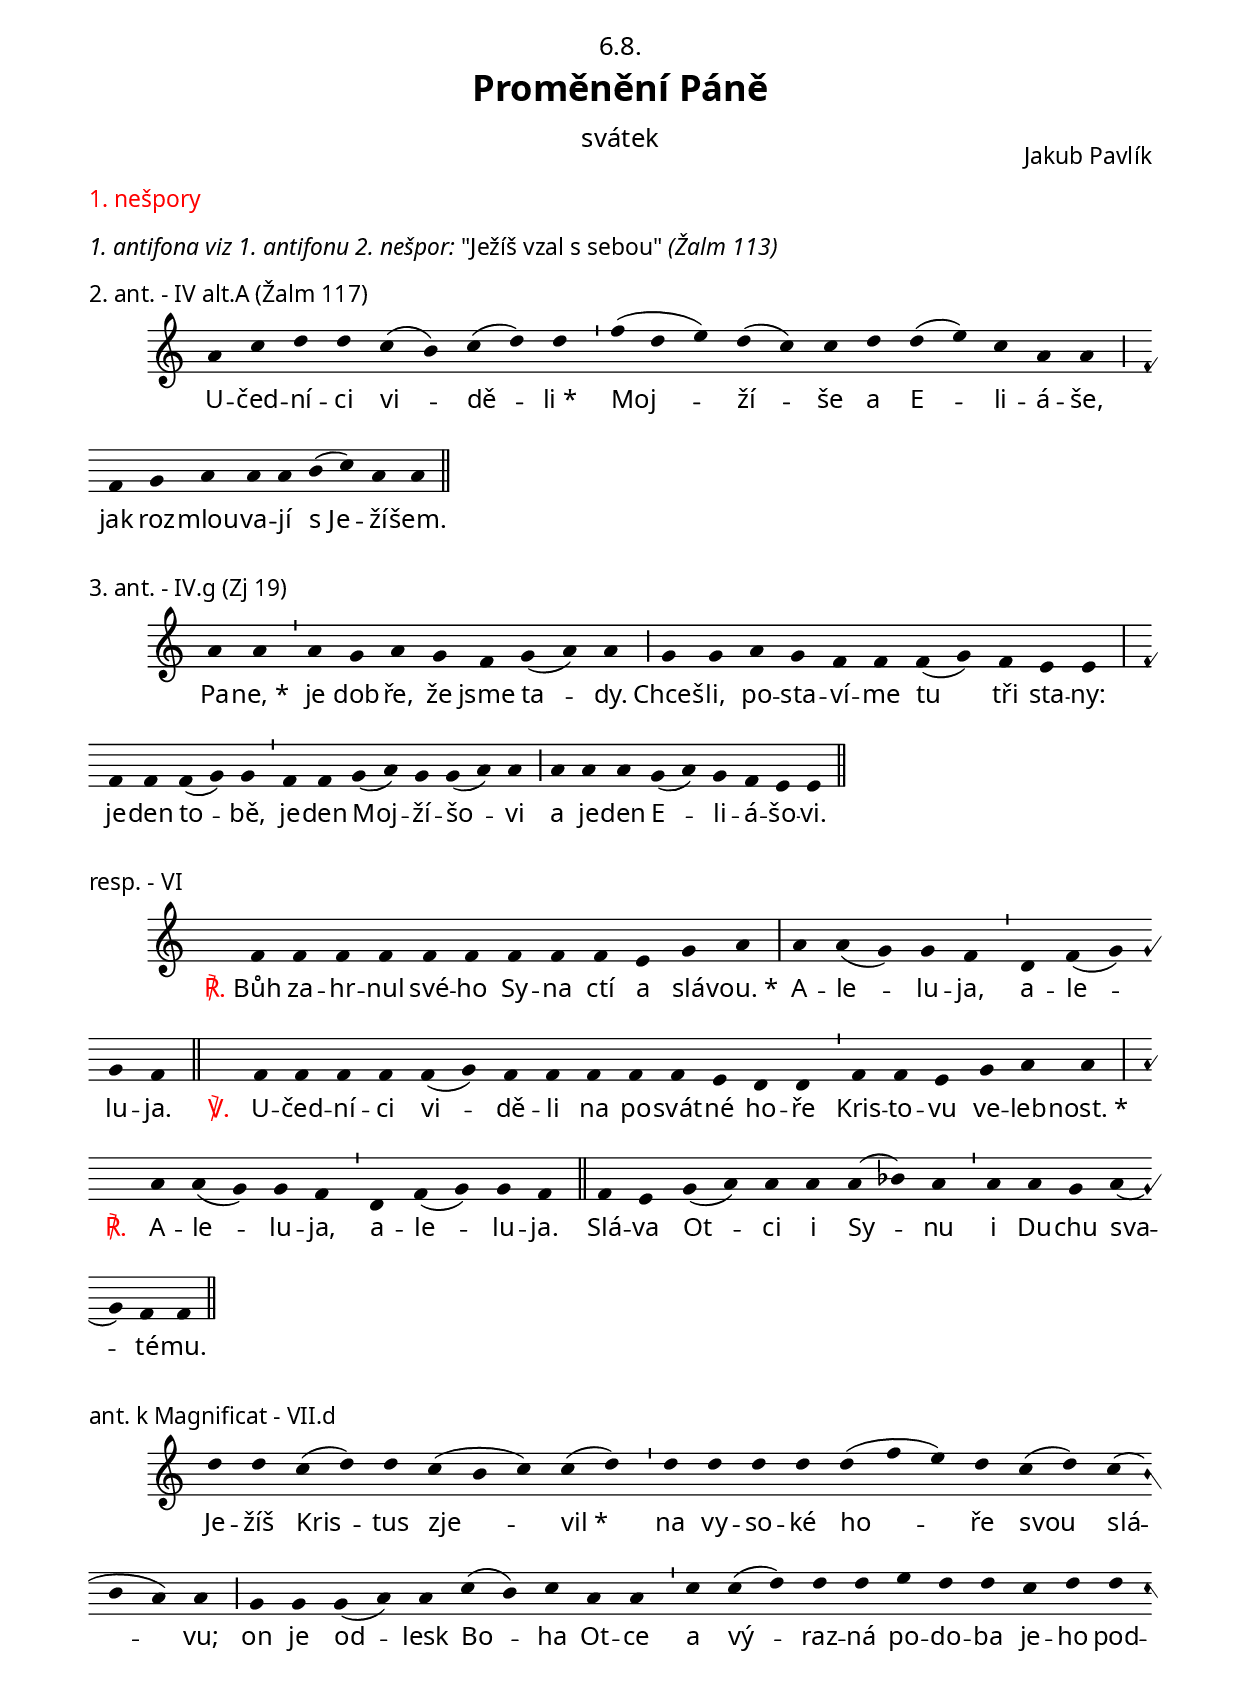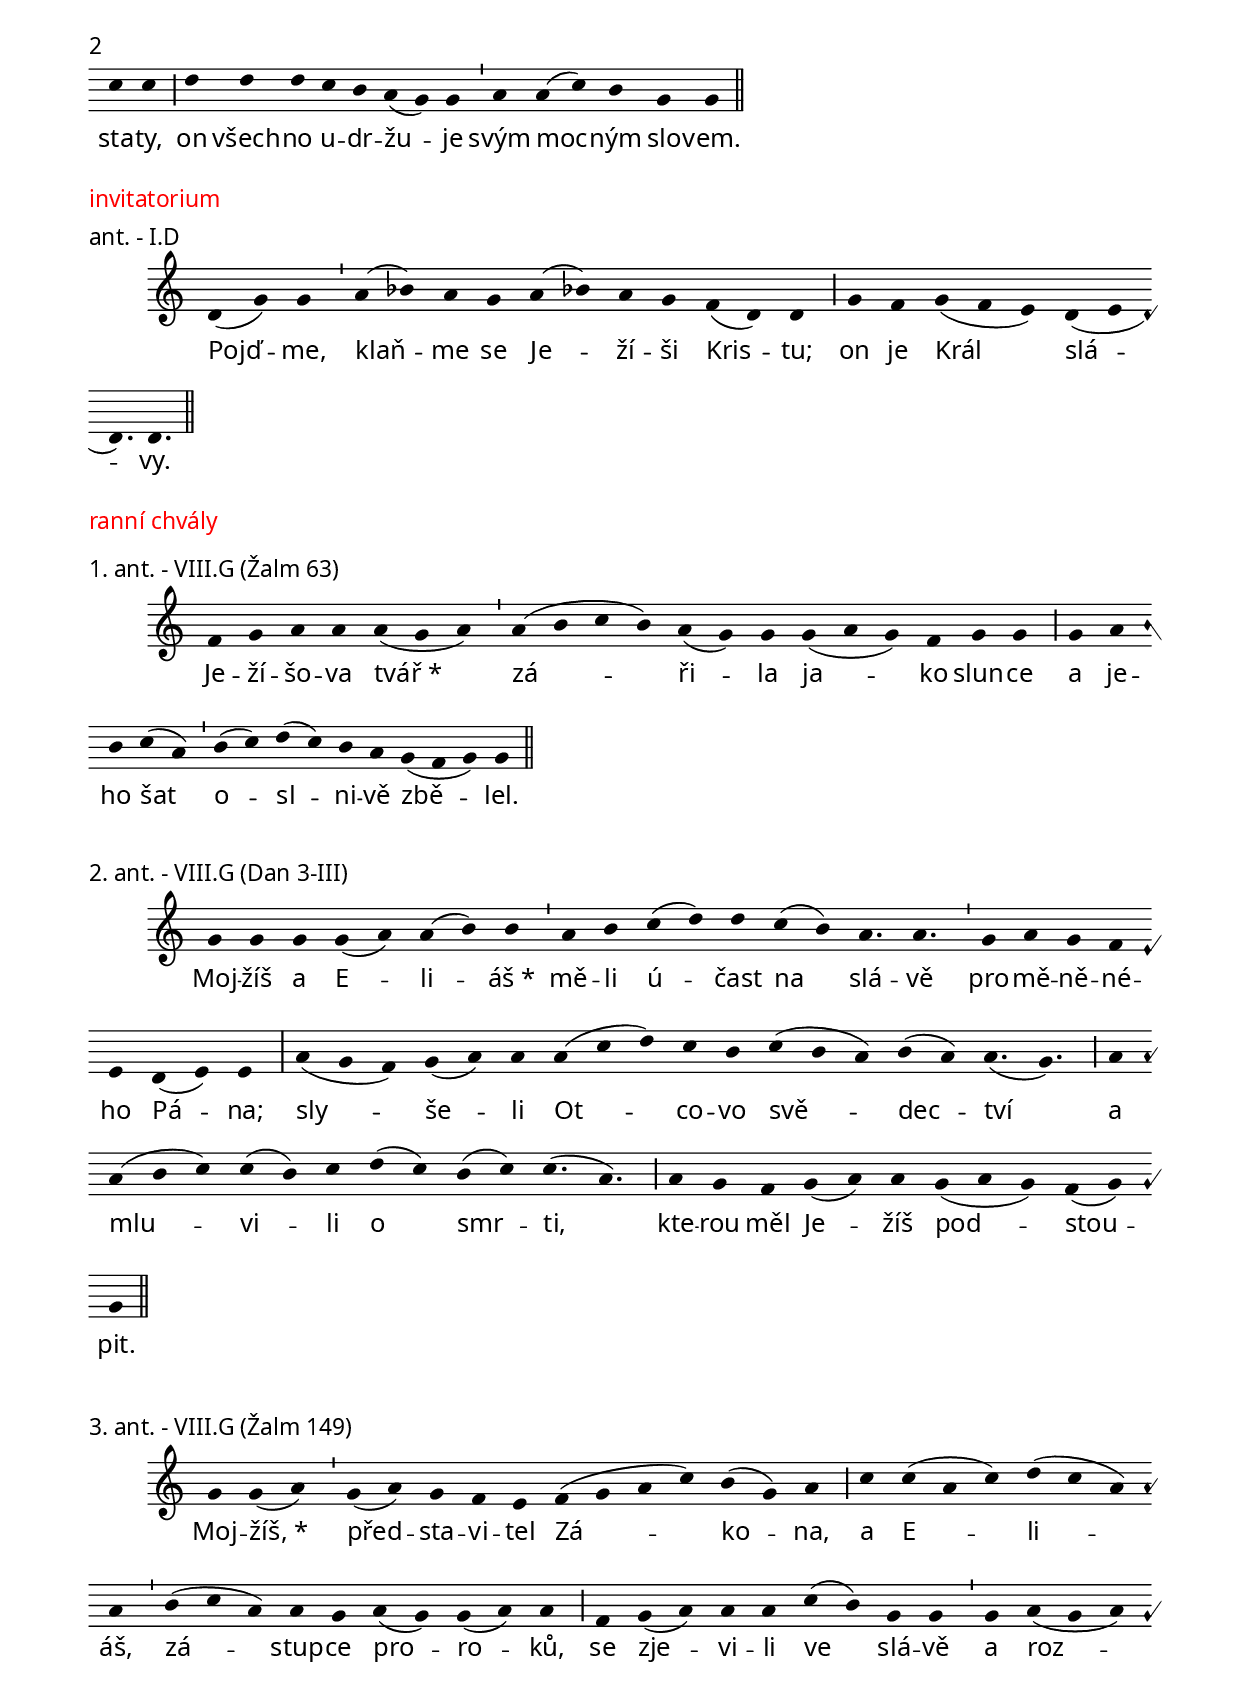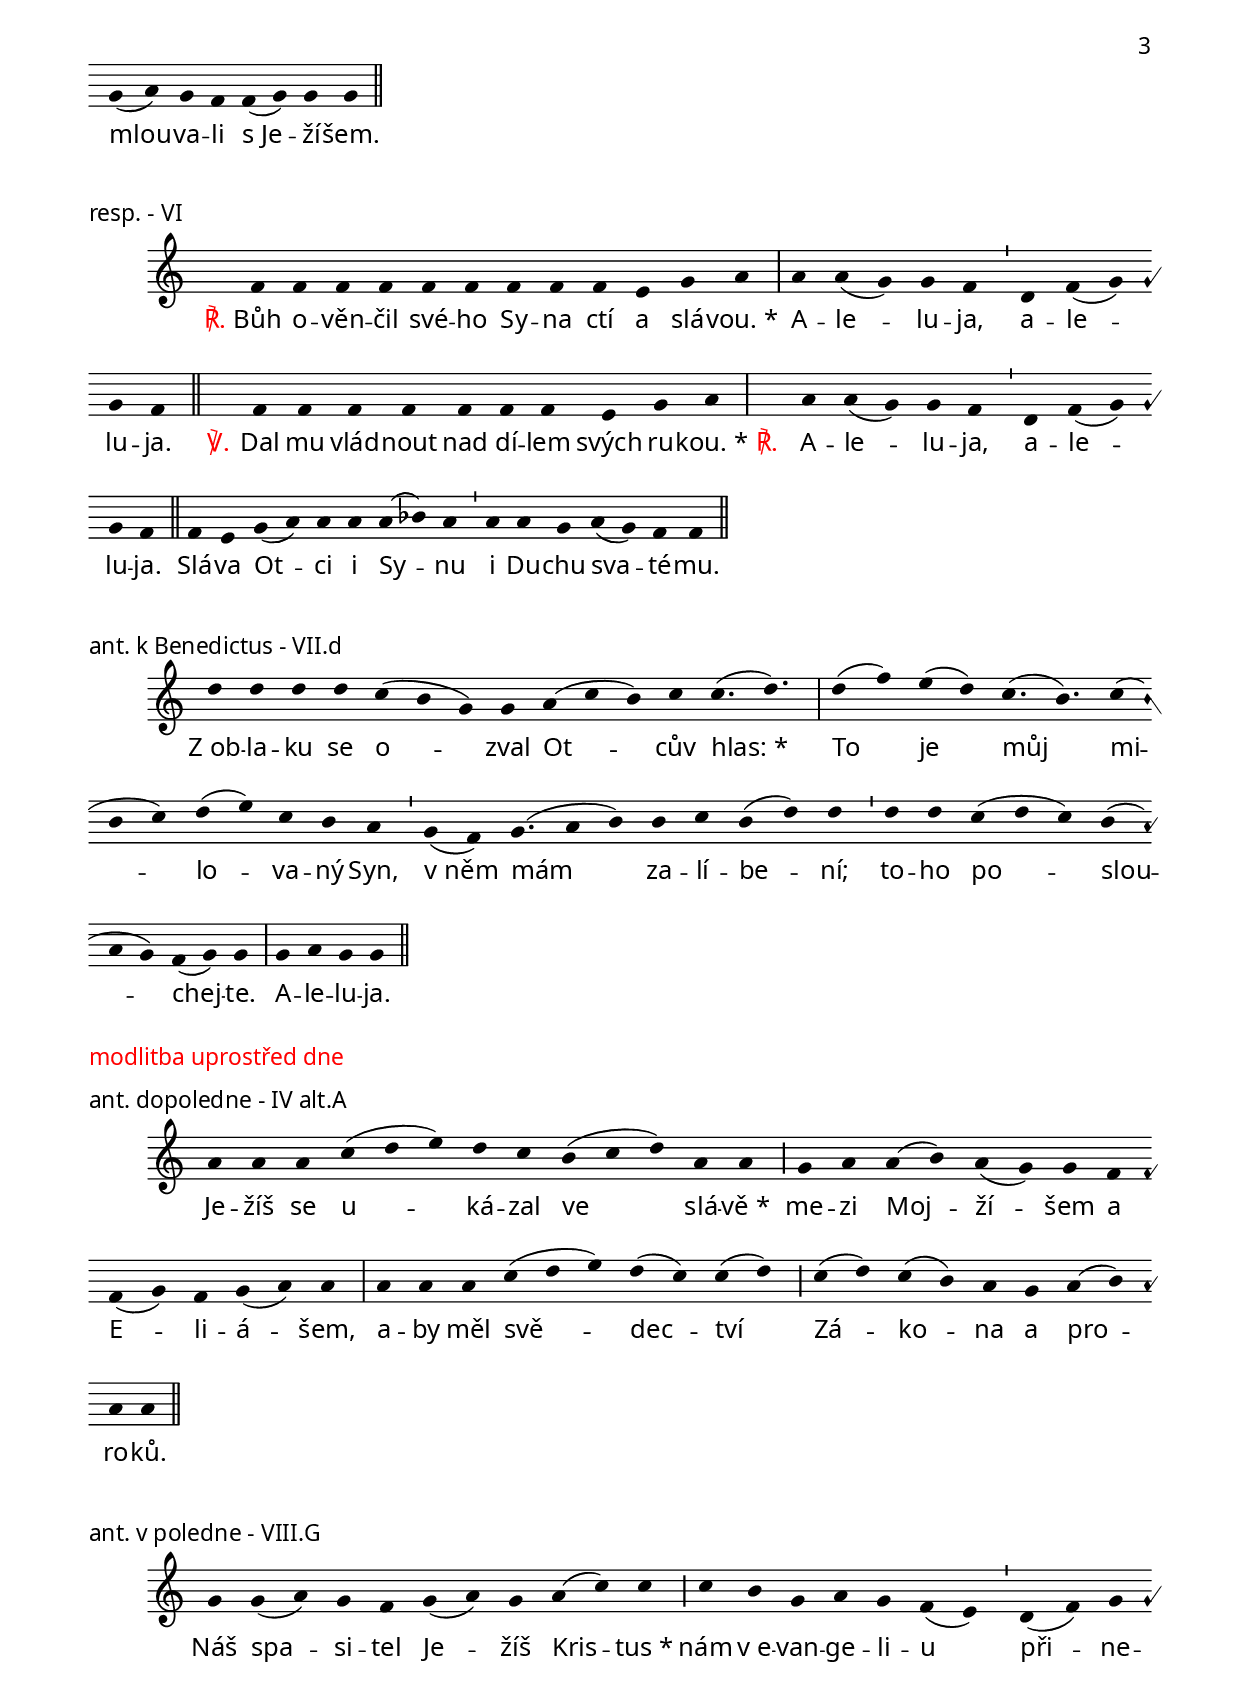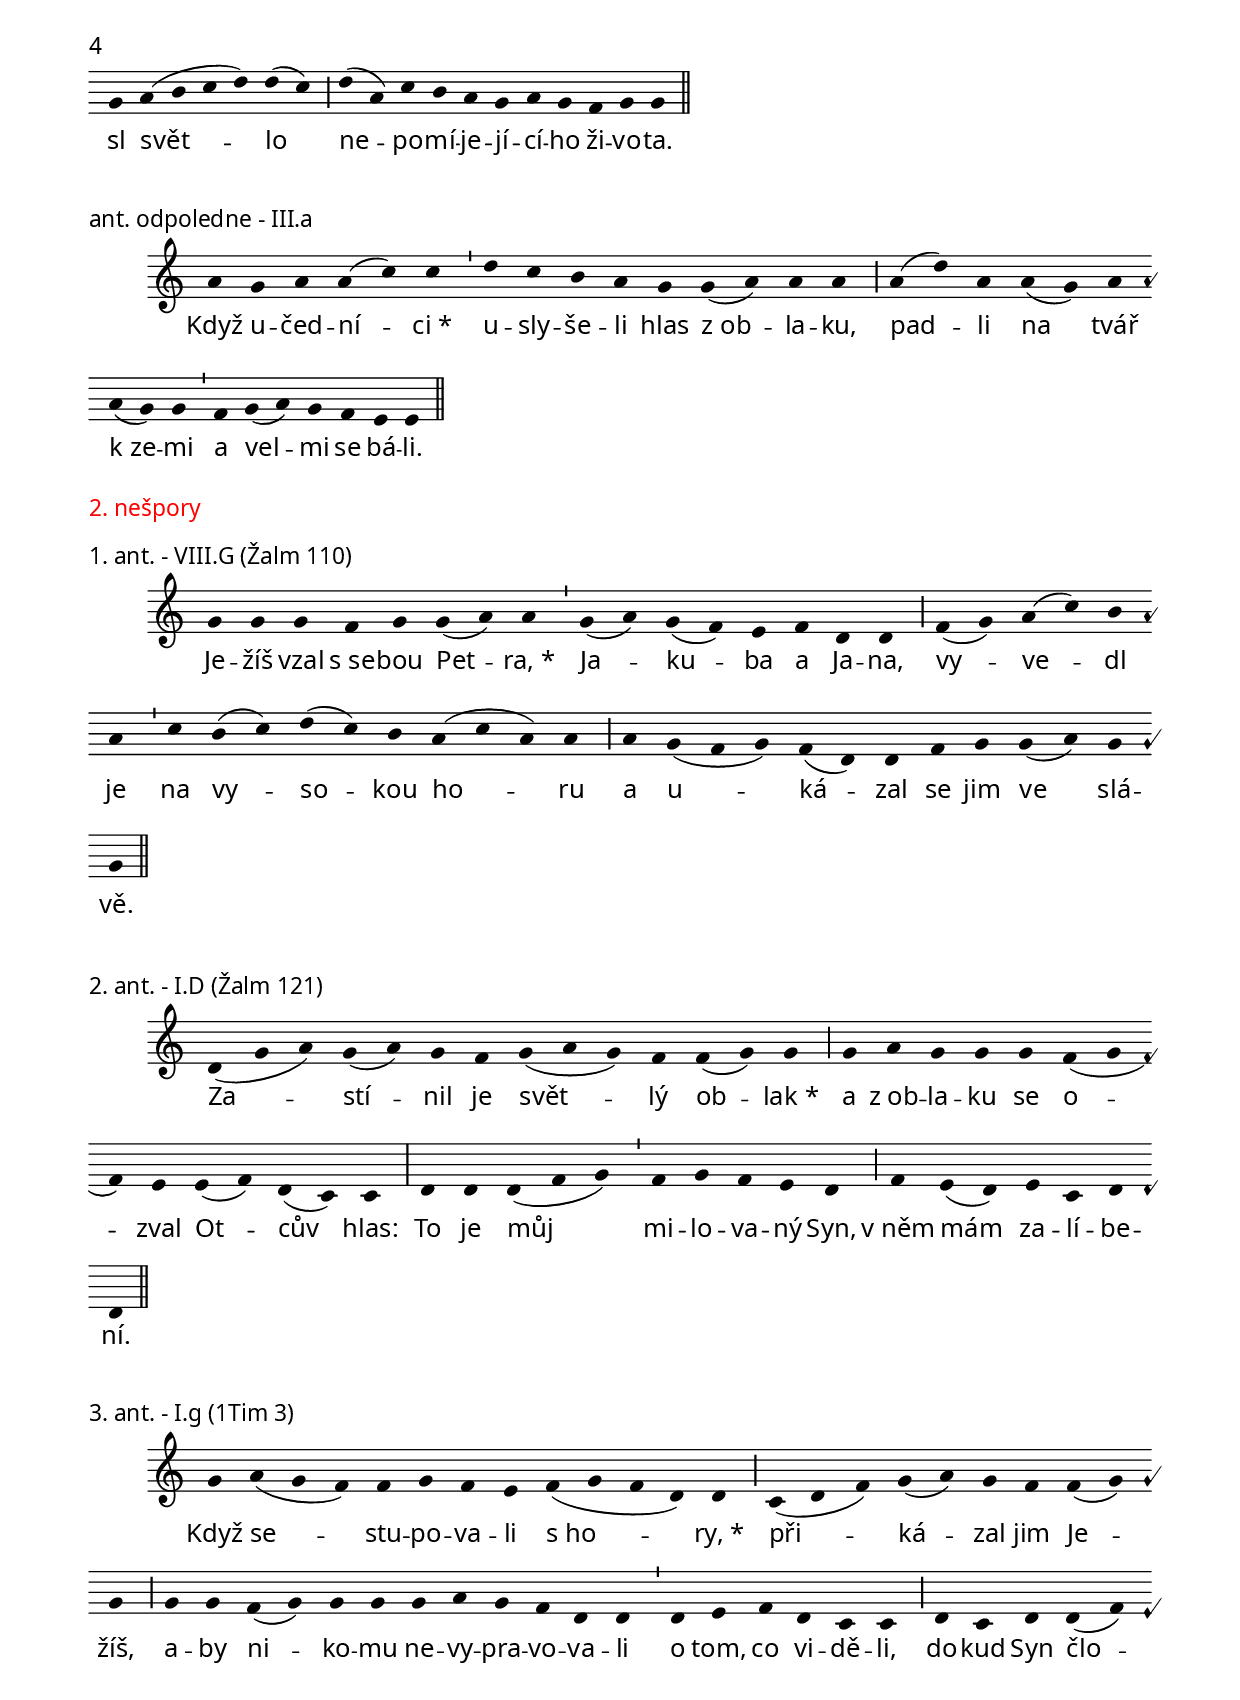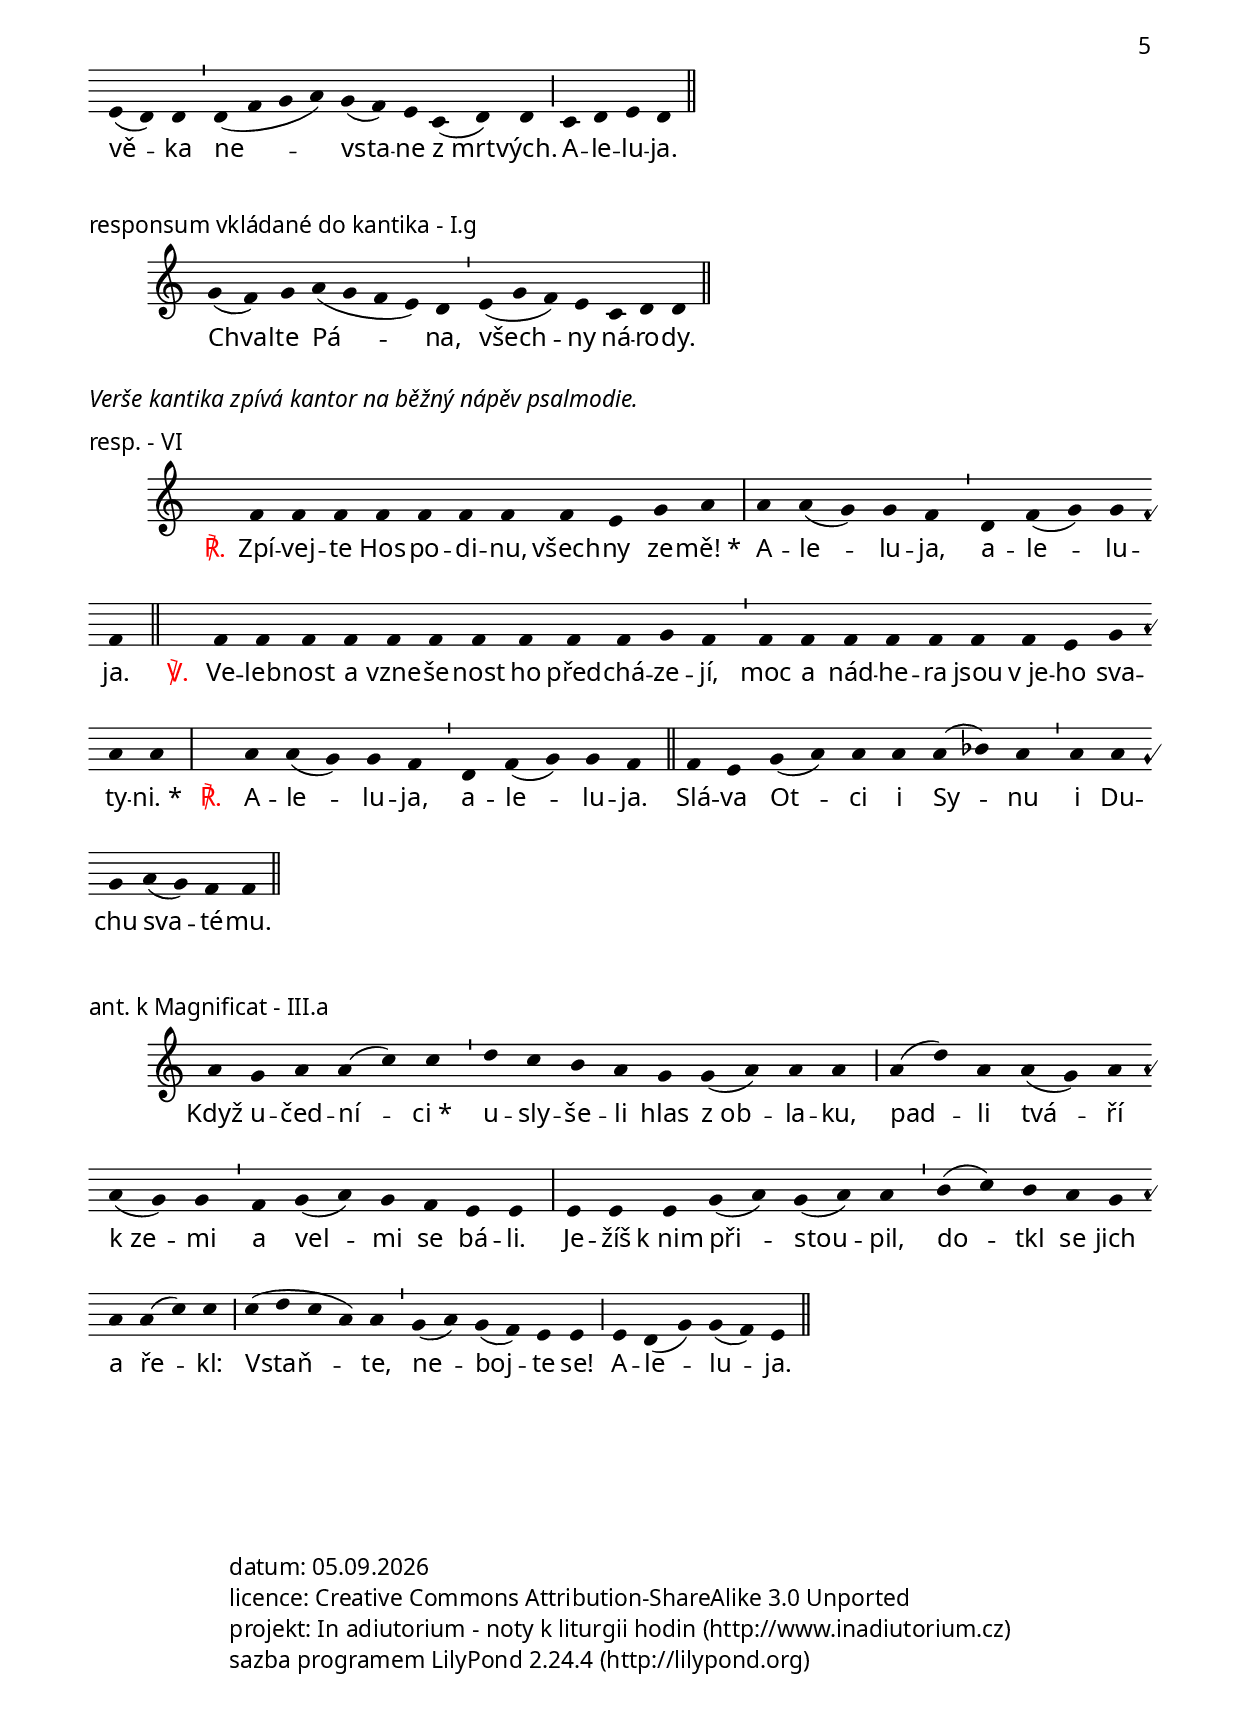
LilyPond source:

\version "2.15.37"

\include "../spolecne.ly"
\include "../dilyresponsorii.ly"

\header {
  title = \markup\titleSvatek
            "Proměnění Páně"
            svátek
            6.8.
  composer = "Jakub Pavlík"
}

\markup {\nadpisHodinka {"1. nešpory"}}

\markup\italic{1. antifona viz 1. antifonu 2. nešpor: \upright{"\"Ježíš vzal s sebou\""} (Žalm 113)}

\score {
  \relative c'' {
    \choralniRezim
    a c d d c( b) c( d) d \barMin
    f( d e) d( c) c d d( e) c a a \barMaior
    f g a a a b( c) a a \barFinalis
  }
  \addlyrics {
    U -- čed -- ní -- ci vi -- dě -- li_*
    Moj -- ží -- še a E -- li -- á -- še,
    jak roz -- mlou -- va -- jí s_Je -- ží -- šem.
  }
  \header {
    quid = "2. ant."
    modus = "IV alt"
    differentia = "A"
    psalmus = "Žalm 117"
    id = "1ne-a2"
    piece = \markup {\sestavTitulek}
  }
}

\score {
  \relative c'' {
    \choralniRezim
    a4 a \barMin a g a g f g( a) a \barMaior
    g g a g f f f( g) f e e \barMax
    f f f( g) g \barMin
    f f g( a) g g( a) a \barMaior
    a a a g( a) g f e e \barFinalis
  }
  \addlyrics {
    Pa -- ne,_* je dob -- ře, že jsme ta -- dy.
    Chceš -- li, po -- sta -- ví -- me tu tři sta -- ny:
    je -- den to -- bě,
    je -- den Moj -- ží -- šo -- vi
    a je -- den E -- li -- á -- šo -- vi.
  }
  \header {
    quid = "3. ant."
    modus = "IV"
    differentia = "g"
    psalmus = "Zj 19"
    id = "1ne-a3"
    piece = \markup {\sestavTitulek}
  }
}

\score {
  \relative c' {
    \choralniRezim

    % R
    \neviditelna f
    f4 f f f f f f f f e g a \barMax
    \respVIalelujaResponsum \barFinalis
    % V
    \neviditelna f
    f4 f f f f( g) f f f f f e d d \barMin f f e g a a \barMax
    % R
    \neviditelna a
    \respVIalelujaResponsum \barFinalis
    % Slava
    \respVIalelujaDoxologie \barFinalis
  }
  \addlyrics {
    \Response Bůh za -- hr -- nul své -- ho Sy -- na ctí a slá -- vou._* \textRespAleluja
    \Verse U -- čed -- ní -- ci vi -- dě -- li na po -- svát -- né ho -- ře
    Kris -- to -- vu ve -- leb -- nost._*
    \Response \textRespAleluja
    \textRespDoxologie
  }
  \header {
    quid = "resp."
    modus = "VI"
    id = "1ne-resp"
    piece = \markup {\sestavTitulekResp}
  }
}

\score {
  \relative c'' {
    \choralniRezim
    d d c( d) d c( b c) c( d) \barMin
    d d d d d( f e) d c( d) c( b a) a \barMaior
    g g g( a) a c( b) c a a \barMin
    c c( d) d d e d d c d d c c \barMaior
    d d d c b a( g) g \barMin
    a a( c) b g g \barFinalis
  }
  \addlyrics {
    Je -- žíš Kris -- tus zje -- vil_*
    na vy -- so -- ké ho -- ře svou slá -- vu;
    on je od -- lesk Bo -- ha Ot -- ce
    a vý -- raz -- ná po -- do -- ba je -- ho pod -- sta -- ty,
    on všech -- no u -- dr -- žu -- je
    svým moc -- ným slo -- vem.
  }
  \header {
    quid = "ant. k Magnificat"
    modus = "VII"
    differentia = "d"
    psalmus = ""
    id = "1ne-amag"
    piece = \markup {\sestavTitulekBezZalmu}
  }
}

\markup {\nadpisHodinka {"invitatorium"}}

\score {
  \relative c' {
    \choralniRezim
    d4( g) g \barMin a( bes) a g a( bes) a g f( d) d \barMaior
    g f g( f e) d( e d4.) d \barFinalis
  }
  \addlyrics {
    Pojď -- me, klaň -- me se Je -- ží -- ši Kris -- tu;
    on je Král slá -- vy.
  }
  \header {
    quid = "ant."
    modus = "I"
    differentia = "D"
    psalmus = ""
    id = "invit"
    fons = "melodie z invitatoria slavnosti Krista Krále; text upraven"
    placet = "~"
    piece = \markup {\sestavTitulekBezZalmu}
  }
}

\markup {\nadpisHodinka {"ranní chvály"}}

\score {
  \relative c' {
    \choralniRezim
    f4 g a a a( g a) \barMin a( b c b) a( g) g g( a g) f g g \barMaior
    g a b c( a) \barMin b( c) d( c) b a g( f g) g \barFinalis
  }
  \addlyrics {
    Je -- ží -- šo -- va tvář_* zá -- ři -- la ja -- ko slun -- ce
    a je -- ho šat o -- sl -- ni -- vě zbě -- lel.
  }
  \header {
    quid = "1. ant."
    modus = "VIII"
    differentia = "G"
    psalmus = "Žalm 63"
    id = "rch-a1"
    piece = \markup {\sestavTitulek}
  }
}

\score {
  \relative c'' {
    \choralniRezim
    g4 g g g( a) a( b) b \barMin
    a b c( d) d c( b) a4. a \barMin g4 a g f e d( e) e \barMax
    a( g f) g( a) a a( c d) c b c( b a) b( a) a4.( g) \barMaior
    a4 a( b c) c( b) c d( c) b( c) c4.( a) \barMaior
    a4 g f g( a) a g( a g) f( g) g \barFinalis
  }
  \addlyrics {
    Moj -- žíš a E -- li -- áš_*
    mě -- li ú -- čast na slá -- vě
    pro -- mě -- ně -- né -- ho Pá -- na;
    sly -- še -- li Ot -- co -- vo svě -- dec -- tví
    a mlu -- vi -- li o smr -- ti,
    kte -- rou měl Je -- žíš pod -- stou -- pit.
  }
  \header {
    quid = "2. ant."
    modus = "VIII"
    differentia = "G"
    psalmus = "Dan 3-III"
    placet = "prořezat"
    id = "rch-a2"
    piece = \markup {\sestavTitulek}
  }
}

\score {
  \relative c'' {
    \choralniRezim
    g4 g( a) \barMin g( a) g f e f( g a c) b( g) a \barMaior
    c c( a c) d( c a) a \barMin b( c a) a g a( g) g( a) a \barMaior
    f g( a) a a c( b) g g \barMin
    g a( g a) g( a) g f f( g) g g \barFinalis
  }
  \addlyrics {
    Moj -- žíš,_* před -- sta -- vi -- tel Zá -- ko -- na,
    a E -- li -- áš, zá -- stup -- ce pro -- ro -- ků,
    se zje -- vi -- li ve slá -- vě
    a roz -- mlou -- va -- li s_Je -- ží -- šem.
  }
  \header {
    quid = "3. ant."
    modus = "VIII"
    differentia = "G"
    psalmus = "Žalm 149"
    placet = "~"
    id = "rch-a3"
    piece = \markup {\sestavTitulek}
  }
}

\score {
  \relative c' {
    \choralniRezim

    % R
    \neviditelna f
    f4 f f f f f f f f e g a \barMax
    \respVIalelujaResponsum \barFinalis
    % V
    \neviditelna f
    f4 f f f f f f e g a \barMax
    % R
    \neviditelna a
    \respVIalelujaResponsum \barFinalis
    % Slava
    \respVIalelujaDoxologie \barFinalis
  }
  \addlyrics {
    \Response Bůh o -- věn -- čil své -- ho Sy -- na ctí a slá -- vou._* \textRespAleluja
    \Verse Dal mu vlád -- nout nad dí -- lem svých ru -- kou._*
    \Response \textRespAleluja
    \textRespDoxologie
  }
  \header {
    quid = "resp."
    modus = "VI"
    id = "rch-resp"
    piece = \markup {\sestavTitulekResp}
  }
}

\score {
  \relative c'' {
    \choralniRezim
    d4 d d d c( b g) g a( c b) c c4.( d) \barMax
    d4( f) e( d) c4.( b) c4( b c) d( e) c b a \barMin
    g4( f) g4.( a4 b) b c b( d) d \barMin
    d d c( d c) b( a g) f( g) g \barMax
    g a g g \barFinalis
  }
  \addlyrics {
    Z_ob -- la -- ku se o -- zval Ot -- cův hlas:_*
    To je můj mi -- lo -- va -- ný Syn,
    v_něm mám za -- lí -- be -- ní;
    to -- ho po -- slou -- chej -- te.
    A -- le -- lu -- ja.
  }
  \header {
    quid = "ant. k Benedictus"
    modus = "VII"
    differentia = "d"
    psalmus = ""
    fons = "Křtu Páně, 2. nešp., 1. ant."
    placet = "bude vhodné mírně prořezat"
    id = "rch-aben"
    piece = \markup {\sestavTitulekBezZalmu}
  }
}

\markup {\nadpisHodinka {"modlitba uprostřed dne"}}

\score {
  \relative c'' {
    \choralniRezim
    a4 a a c( d e) d c b( c d) a a \barMaior
    g a a( b) a( g) g f f( g) f g( a) a \barMax
    a a a c( d e) d( c) c( d) \barMaior
    c( d) c( b) a g a( b) a a \barFinalis
  }
  \addlyrics {
    Je -- žíš se u -- ká -- zal ve slá -- vě_*
    me -- zi Moj -- ží -- šem a E -- li -- á -- šem,
    a -- by měl svě -- dec -- tví
    Zá -- ko -- na a pro -- ro -- ků.
  }
  \header {
    quid = "ant. dopoledne"
    modus = "IV alt"
    differentia = "A"
    psalmus = ""
    id = "tercie"
    piece = \markup {\sestavTitulekBezZalmu}
  }
}

\score {
  \relative c'' {
    \choralniRezim
    g4 g( a) g f g( a) g a( c) c \barMaior
    c b g a g f( e) \barMin d( f) g g a( b c d) d( c) \barMaior
    d( a) c b a g a g f g g \barFinalis
  }
  \addlyrics {
    Náš spa -- si -- tel Je -- žíš Kris -- tus_*
    nám v_e -- van -- ge -- li -- u při -- ne -- sl svět -- lo
    ne -- po -- mí -- je -- jí -- cí -- ho ži -- vo -- ta.
  }
  \header {
    quid = "ant. v poledne"
    modus = "VIII"
    differentia = "G"
    psalmus = ""
    id = "sexta"
    piece = \markup {\sestavTitulekBezZalmu}
  }
}

\score {
  \relative c'' {
    \choralniRezim
    a4 g a a( c) c \barMin d c b a g g( a) a a \barMaior
    a4( d) a a( g) a a( g) g \barMin
    f g( a) g f e e \barFinalis
  }
  \addlyrics {
    Když u -- čed -- ní -- ci_* u -- sly -- še -- li hlas z_ob -- la -- ku,
    pad -- li na tvář k_ze -- mi
    a vel -- mi se bá -- li.
  }
  \header {
    quid = "ant. odpoledne"
    modus = "III"
    differentia = "a"
    psalmus = ""
    id = "nona"
    piece = \markup {\sestavTitulekBezZalmu}
  }
}

\markup {\nadpisHodinka {"2. nešpory"}}

\score {
  \relative c'' {
    \choralniRezim
    g4 g g f g g( a) a \barMin g( a) g( f) e f d d \barMaior
    f( g) a( c) b a \barMin c b( c) d( c) b a( c a) a \barMaior
    a g( f g) f( d) d f g g( a) g g \barFinalis
  }
  \addlyrics {
    Je -- žíš vzal s_se -- bou Pet -- ra,_* Ja -- ku -- ba a Ja -- na,
    vy -- ve -- dl je na vy -- so -- kou ho -- ru
    a u -- ká -- zal se jim ve slá -- vě.
  }
  \header {
    quid = "1. ant."
    modus = "VIII"
    differentia = "G"
    psalmus = "Žalm 110"
    id = "2ne-a1"
    piece = \markup {\sestavTitulek}
  }
}

\score {
  \relative c' {
    \choralniRezim
    d4( g a) g( a) g f g( a g) f f( g) g \barMaior
    g a g g g f( g f) e e( f) d( c) c \barMax
    d d d( f g) \barMin f g f e d \barMaior
    f e( d) e c d d \barFinalis
  }
  \addlyrics {
    Za -- stí -- nil je svět -- lý ob -- lak_*
    a z_ob -- la -- ku se o -- zval Ot -- cův hlas:
    To je můj mi -- lo -- va -- ný Syn,
    v_něm mám za -- lí -- be -- ní.
  }
  \header {
    quid = "2. ant."
    modus = "I"
    differentia = "D"
    psalmus = "Žalm 121"
    placet = "není celá špatná, ale takto bych ji neměl nechat"
    id = "2ne-a2"
    piece = \markup {\sestavTitulek}
  }
}

\score {
  \relative c'' {
    \choralniRezim
    g4 a( g f) f g f e f( g f d) d \barMaior
    c( d f) g( a) g f f( g) g \barMaior
    g g f( g) g g g a g f d d \barMin d e f d c c \barMaior
    d c d d( f) e( d) d \barMin d( f g a) g( f) e c( d) d \barMaior
    c d e d \barFinalis
  }
  \addlyrics {
    Když se -- stu -- po -- va -- li s_ho -- ry,_*
    při -- ká -- zal jim Je -- žíš,
    a -- by ni -- ko -- mu ne -- vy -- pra -- vo -- va -- li o tom, co vi -- dě -- li,
    do -- kud Syn člo -- vě -- ka ne -- vsta -- ne z_mrt -- vých.
    A -- le -- lu -- ja.
  }
  \header {
    quid = "3. ant."
    modus = "I"
    differentia = "g"
    psalmus = "1Tim 3"
    placet = "kantikum vyřešit jako celek,
    třeba i za cenu úplně samostatného nápěvu nevyužívajícího psalmodické vzorce.
    Takhle zní jako nesourodý slepenec.
    A vkládané responsum je zbytečně utahané, mělo by být prostší"
    id = "2ne-a3"
    piece = \markup {\sestavTitulek}
  }
}

\score {
  \relative c'' {
    \choralniRezim
    g4( f) g a( g f e) d \barMin
    e( g f) e c d d \barFinalis
  }
  \addlyrics {
    Chval -- te Pá -- na,
    všech -- ny ná -- ro -- dy.
  }
  \header {
    quid = "responsum vkládané do kantika"
    modus = "I"
    differentia = "g"
    psalmus = ""
    id = "2ne-kantresp"
    piece = \markup {\sestavTitulekBezZalmu}
  }
}

\markup\italic{Verše kantika zpívá kantor na běžný nápěv psalmodie.}

\score {
  \relative c' {
    \choralniRezim

    % R
    \neviditelna f
    f4 f f f f f f f e g a \barMax
    \respVIalelujaResponsum \barFinalis
    % V
    \neviditelna f
    f4 f f f f f f f f f g f \barMin
    f f f f f f f e g a a \barMax
    % R
    \neviditelna a
    \respVIalelujaResponsum \barFinalis
    % Slava
    \respVIalelujaDoxologie \barFinalis
  }
  \addlyrics {
    \Response Zpí -- vej -- te Hos -- po -- di -- nu, všech -- ny ze -- mě!_* \textRespAleluja
    \Verse Ve -- leb -- nost a vzne -- še -- nost ho před -- chá -- ze -- jí,
    moc a nád -- he -- ra jsou v_je -- ho sva -- ty -- ni._*
    \Response \textRespAleluja
    \textRespDoxologie
  }
  \header {
    quid = "resp."
    modus = "VI"
    id = "2ne-resp"
    piece = \markup {\sestavTitulekResp}
  }
}

\score {
  \relative c'' {
    \choralniRezim
    a4 g a a( c) c \barMin d c b a g g( a) a a \barMaior
    a4( d) a a( g) a a( g) g \barMin
    f g( a) g f e e \barMax

    e4 e e g( a) g( a) a \barMin b( c) b a g a a( c) c \barMaior
    c( d c a) a \barMin g( a) g( f) e e \barMaior
    e d( g) g( f) e \barFinalis
  }
  \addlyrics {
    Když u -- čed -- ní -- ci_* u -- sly -- še -- li hlas z_ob -- la -- ku,
    pad -- li tvá -- ří k_ze -- mi
    a vel -- mi se bá -- li.

    % Puvodne:
    % Je -- žíš při -- stou -- pil, do -- tkl se jich a ře -- kl jim:
    Je -- žíš k_nim při -- stou -- pil, do -- tkl se jich a ře -- kl:
    Vstaň -- te, ne -- boj -- te se!
    A -- le -- lu -- ja.
  }
  \header {
    quid = "ant. k Magnificat"
    modus = "III"
    differentia = "a"
    psalmus = ""
    id = "2ne-amag"
    fons = "1. část: zde, uprostřed dne, odpoledne"
    piece = \markup {\sestavTitulekBezZalmu}
  }
}